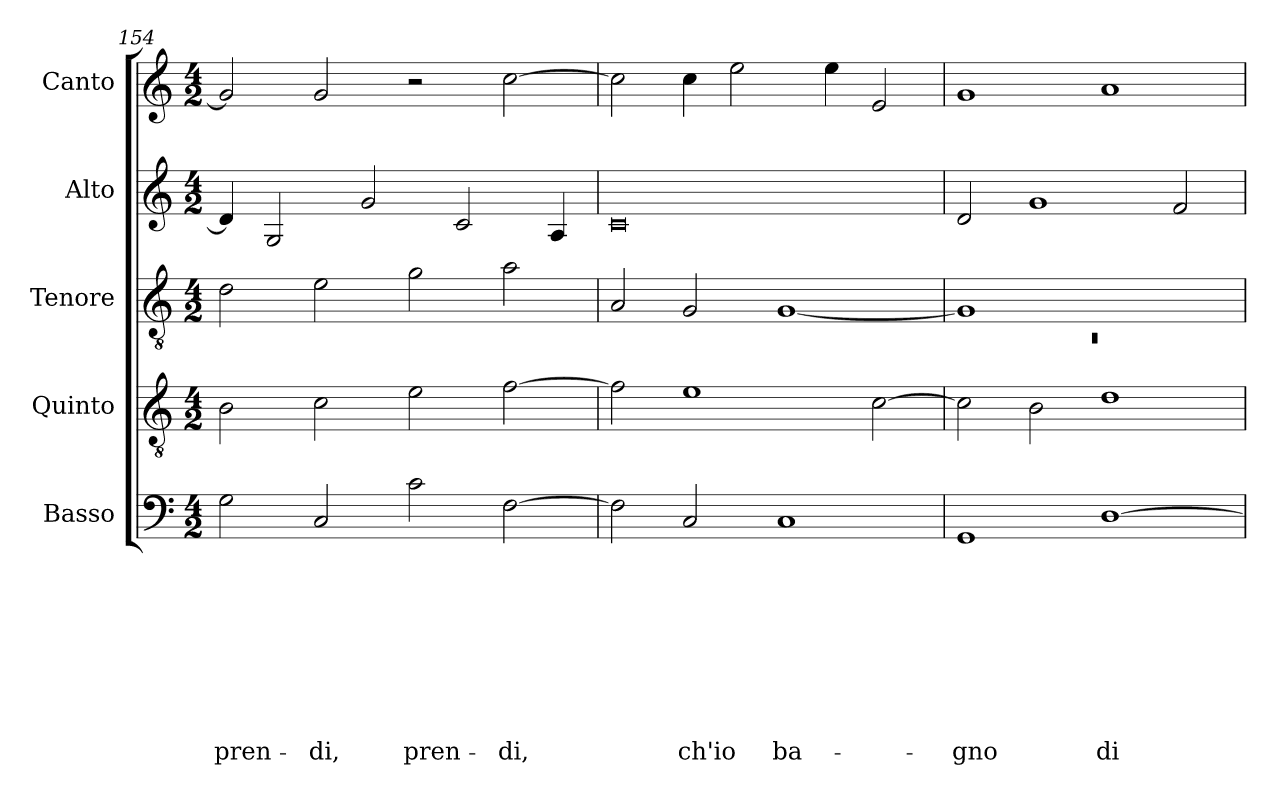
**kern	**text	**text	**text	**text	**text	**text	**text	**text	**text	**kern	**kern	**kern	**kern
*part5	*part5	*part5	*part5	*part5	*part5	*part5	*part5	*part5	*part5	*part4	*part3	*part2	*part1
*staff5	*staff5	*staff5	*staff5	*staff5	*staff5	*staff5	*staff5	*staff5	*staff5	*staff4	*staff3	*staff2	*staff1
*I"Basso	*	*	*	*	*	*	*	*	*	*I"Quinto	*I"Tenore	*I"Alto	*I"Canto
*I'Basso	*	*	*	*	*	*	*	*	*	*I'Quinto	*I'Tenore	*I'Alto	*I'Canto
*clefF4	*	*	*	*	*	*	*	*	*	*clefGv2	*clefGv2	*clefG2	*clefG2
*k[]	*	*	*	*	*	*	*	*	*	*k[]	*k[]	*k[]	*k[]
*C:	*	*	*	*	*	*	*	*	*	*C:	*C:	*C:	*C:
*M4/2	*	*	*	*	*	*	*	*	*	*M4/2	*M4/2	*M4/2	*M4/2
=154	=154	=154	=154	=154	=154	=154	=154	=154	=154	=154	=154	=154	=154
!	!	!	!	!	!	!	!	!	!LO:LY:b	!	!	!	!
2G\	.	.	.	.	.	.	.	.	pren-	2B\	2d\	4d/]	2g/]
.	.	.	.	.	.	.	.	.	.	.	.	2G/	.
!	!	!	!	!	!	!	!	!	!LO:LY:b	!	!	!	!
2C/	.	.	.	.	.	.	.	.	-di,	2c\	2e\	.	2g/
.	.	.	.	.	.	.	.	.	.	.	.	2g/	.
!	!	!	!	!	!	!	!	!	!LO:LY:b	!	!	!	!
2c\	.	.	.	.	.	.	.	.	pren-	2e\	2g\	.	2r
.	.	.	.	.	.	.	.	.	.	.	.	2c/	.
!	!	!	!	!	!	!	!	!	!LO:LY:b	!	!	!	!
[>2F\	.	.	.	.	.	.	.	.	-di,	[>2f\	2a\	.	[>2cc\
.	.	.	.	.	.	.	.	.	.	.	.	4A/	.
=155	=155	=155	=155	=155	=155	=155	=155	=155	=155	=155	=155	=155	=155
2F\]	.	.	.	.	.	.	.	.	.	2f\]	2A/	0c	2cc\]
!	!	!	!	!	!	!	!	!	!LO:LY:b	!	!	!	!
2C/	.	.	.	.	.	.	.	.	ch'io	1e	2G/	.	4cc\
.	.	.	.	.	.	.	.	.	.	.	.	.	2ee\
!	!	!	!	!	!	!	!	!	!LO:LY:b	!	!	!	!
1C	.	.	.	.	.	.	.	.	ba-	.	[<1G	.	.
.	.	.	.	.	.	.	.	.	.	.	.	.	4ee\
.	.	.	.	.	.	.	.	.	.	[>2c\	.	.	2e/
=156	=156	=156	=156	=156	=156	=156	=156	=156	=156	=156	=156	=156	=156
*	*	*	*	*	*	*	*	*	*	*	*^	*	*
!	!	!	!	!	!	!	!	!	!LO:LY:b	!	!	!LO:N:vis=1	!	!
1GG	.	.	.	.	.	.	.	.	-gno	2c\]	1G]	0rC	2d/	1g
.	.	.	.	.	.	.	.	.	.	2B\	.	.	1g	.
!	!	!	!	!	!	!	!	!	!LO:LY:b	!	!	!	!	!
[>1D	.	.	.	.	.	.	.	.	di	1d	1ryy	.	.	1a
.	.	.	.	.	.	.	.	.	.	.	.	.	2f/	.
*	*	*	*	*	*	*	*	*	*	*	*v	*v	*	*
=	=	=	=	=	=	=	=	=	=	=	=	=	=
*-	*-	*-	*-	*-	*-	*-	*-	*-	*-	*-	*-	*-	*-
